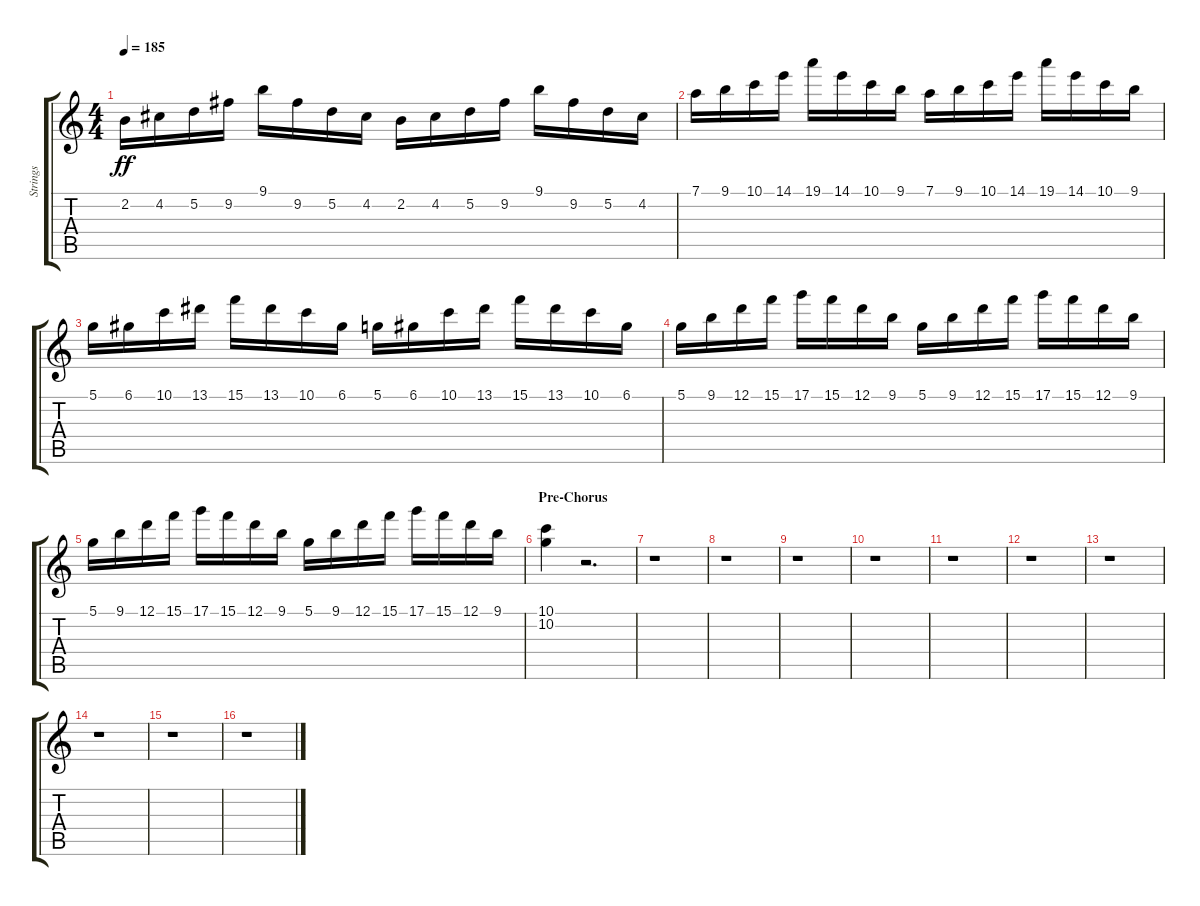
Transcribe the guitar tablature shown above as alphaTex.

\track ("Strings" "Strings") {instrument electricguitarclean}
\staff {score tabs}
\tuning (D4 A3 F3 C3 G2 C2) {hide}
\ts (4 4)
\tempo 185
\clef g2
\ks aminor
2.2.16{dy ff} 4.2.16 5.2.16 9.2.16 9.1.16 9.2.16 5.2.16 4.2.16 2.2.16 4.2.16 5.2.16 9.2.16 9.1.16 9.2.16 5.2.16 4.2.16 |
7.1.16 9.1.16 10.1.16 14.1.16 19.1.16 14.1.16 10.1.16 9.1.16 7.1.16 9.1.16 10.1.16 14.1.16 19.1.16 14.1.16 10.1.16 9.1.16 |
5.1.16 6.1.16 10.1.16 13.1.16 15.1.16 13.1.16 10.1.16 6.1.16 5.1.16 6.1.16 10.1.16 13.1.16 15.1.16 13.1.16 10.1.16 6.1.16 |
5.1.16 9.1.16 12.1.16 15.1.16 17.1.16 15.1.16 12.1.16 9.1.16 5.1.16 9.1.16 12.1.16 15.1.16 17.1.16 15.1.16 12.1.16 9.1.16 |
5.1.16 9.1.16 12.1.16 15.1.16 17.1.16 15.1.16 12.1.16 9.1.16 5.1.16 9.1.16 12.1.16 15.1.16 17.1.16 15.1.16 12.1.16 9.1.16 |
\section ("" "Pre-Chorus")
(10.1 10.2).4 r.2{d} |
r.1 |
r.1 |
r.1 |
r.1 |
r.1 |
r.1 |
r.1 |
r.1 |
r.1 |
r.1
